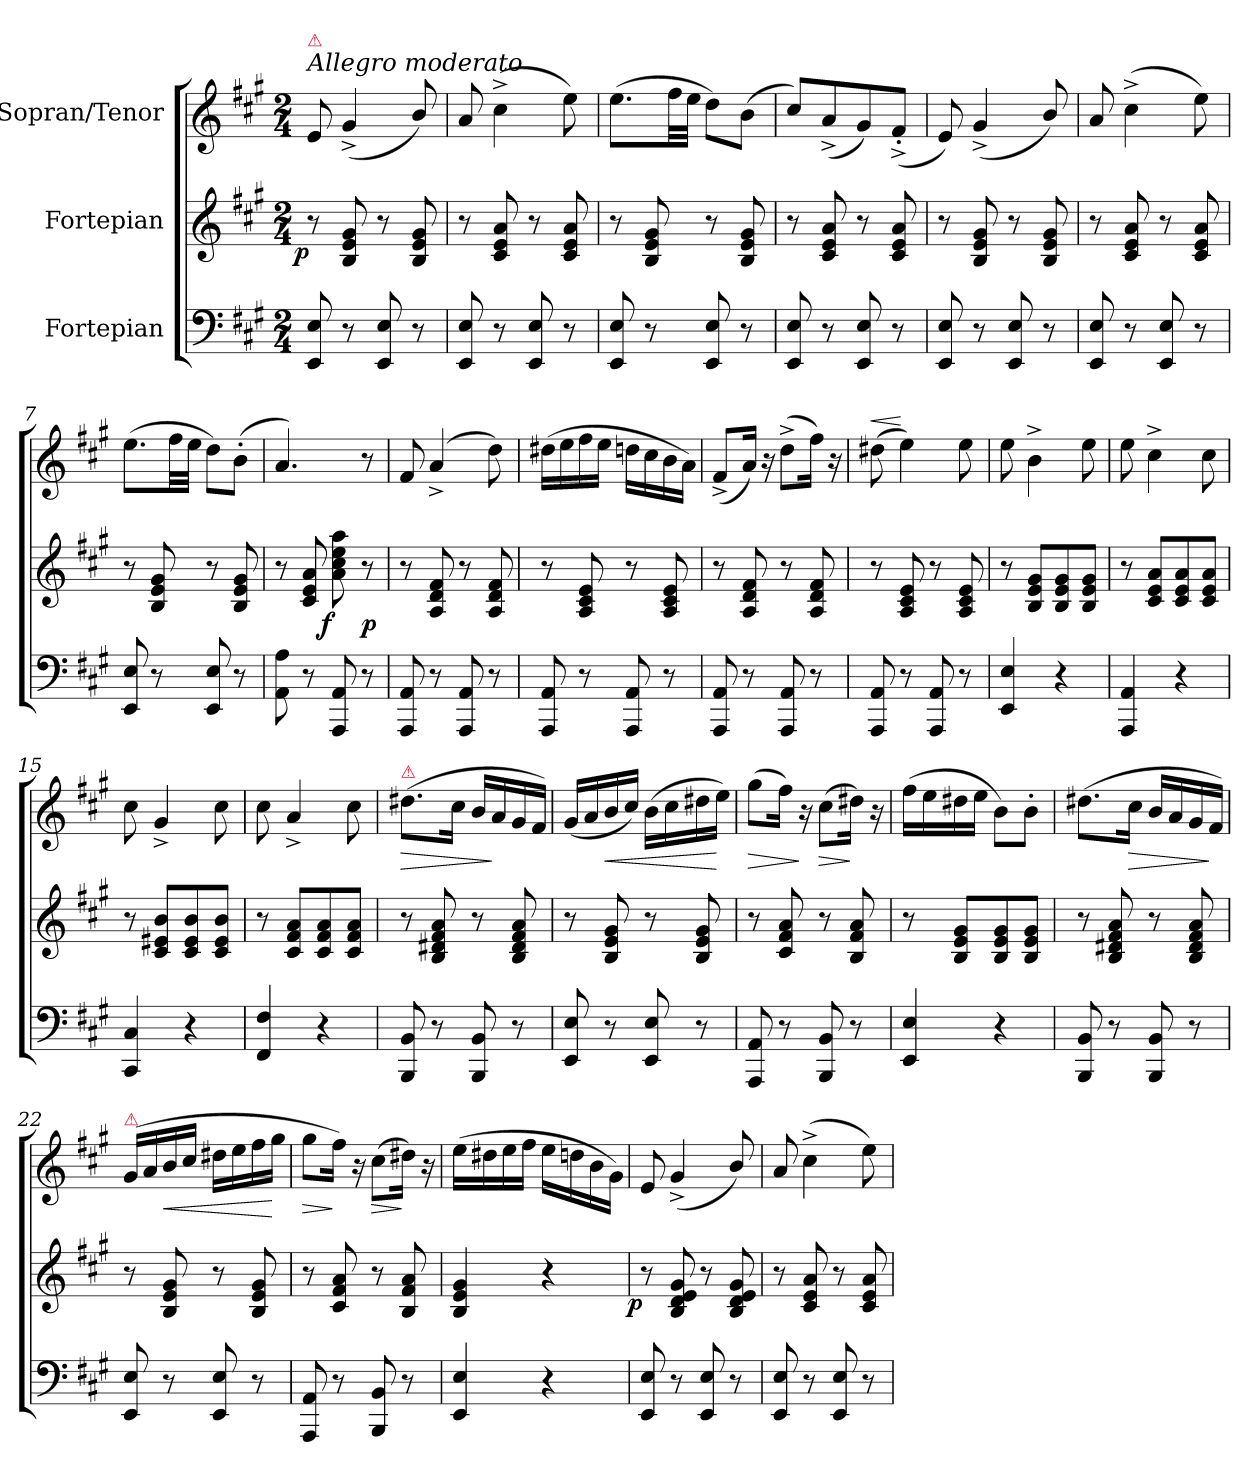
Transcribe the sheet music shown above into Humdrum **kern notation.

**kern	**kern	**dynam	**kern	**dynam
*part3	*part2	*part2	*part1	*part1
*staff3	*staff2	*staff2	*staff1	*staff1
*I"Fortepian	*I"Fortepian	*	*I"Sopran/Tenor	*
*clefF4	*clefG2	*	*clefG2	*
*k[f#c#g#]	*k[f#c#g#]	*	*k[f#c#g#]	*
*A:	*A:	*	*A:	*
*M2/4	*M2/4	*	*M2/4	*
=1	=1	=1	=1	=1
!	!	!	!LO:TX:a:i:t=Allegro moderato	!
!	!	!	!LO:TX:a:color=crimson:t=⚠	!
!	!	!LO:DY:b:rj	!	!
8EE/ 8E/	8r	p	8e/	.
8r	8B/ 8e/ 8g#/	.	(<4g#^>/	.
8EE/ 8E/	8r	.	.	.
8r	8B/ 8e/ 8g#/	.	8b/)	.
=2	=2	=2	=2	=2
8EE/ 8E/	8r	.	8a/	.
8r	8c#/ 8e/ 8a/	.	(>4cc#^>\	.
8EE/ 8E/	8r	.	.	.
8r	8c#/ 8e/ 8a/	.	8ee\)	.
=3	=3	=3	=3	=3
8EE/ 8E/	8r	.	(>8.ee\L	.
8r	8B/ 8e/ 8g#/	.	.	.
.	.	.	32ff#\LL	.
.	.	.	32ee\JJJ	.
8EE/ 8E/	8r	.	8dd\L)	.
8r	8B/ 8e/ 8g#/	.	(>8b\J	.
=4	=4	=4	=4	=4
8EE/ 8E/	8r	.	8cc#/L)	.
8r	8c#/ 8e/ 8a/	.	(<8a^</	.
8EE/ 8E/	8r	.	8g#/)	.
8r	8c#/ 8e/ 8a/	.	(<8f#'<^</J	.
=5	=5	=5	=5	=5
8EE/ 8E/	8r	.	8e/)	.
8r	8B/ 8e/ 8g#/	.	(<4g#^>/	.
8EE/ 8E/	8r	.	.	.
8r	8B/ 8e/ 8g#/	.	8b/)	.
=6	=6	=6	=6	=6
8EE/ 8E/	8r	.	8a/	.
8r	8c#/ 8e/ 8a/	.	(>4cc#^>\	.
8EE/ 8E/	8r	.	.	.
8r	8c#/ 8e/ 8a/	.	8ee\)	.
=7	=7	=7	=7	=7
8EE/ 8E/	8r	.	(>8.ee\L	.
8r	8B/ 8e/ 8g#/	.	.	.
.	.	.	32ff#\LL	.
.	.	.	32ee\JJJ	.
8EE/ 8E/	8r	.	8dd\L)	.
8r	8B/ 8e/ 8g#/	.	(>8b'>\J	.
=8	=8	=8	=8	=8
8AA\ 8A\	8r	.	4.a/)	.
8r	8c#/ 8e/ 8a/	.	.	.
!	!	!LO:DY:b:rj	!	!
8AAA/ 8AA/	8a\ 8cc#\ 8ee\ 8aa\	f	.	.
!	!	!LO:DY:b	!	!
8r	8r	p	8r	.
=9	=9	=9	=9	=9
8AAA/ 8AA/	8r	.	8f#/	.
8r	8A/ 8d/ 8f#/	.	(>4a^</	.
8AAA/ 8AA/	8r	.	.	.
8r	8A/ 8d/ 8f#/	.	8dd\)	.
=10	=10	=10	=10	=10
8AAA/ 8AA/	8r	.	(>16dd#X\LL	.
.	.	.	16ee\	.
8r	8A/ 8c#/ 8e/	.	16ff#\	.
.	.	.	16ee\JJ	.
8AAA/ 8AA/	8r	.	16ddn\LL	.
.	.	.	16cc#\	.
8r	8A/ 8c#/ 8e/	.	16b\	.
.	.	.	16a\JJ)	.
=11	=11	=11	=11	=11
8AAA/ 8AA/	8r	.	(<8f#^>/L	.
8r	8A/ 8d/ 8f#/	.	16a/Jk)	.
.	.	.	16r	.
8AAA/ 8AA/	8r	.	(>8dd^>\L	.
8r	8A/ 8d/ 8f#/	.	16ff#\Jk)	.
.	.	.	16r	.
=12	=12	=12	=12	=12
!	!	!	!	!LO:HP:a
8AAA/ 8AA/	8r	.	(>8dd#X\	<
8r	8A/ 8c#/ 8e/	.	4ee\)	[
8AAA/ 8AA/	8r	.	.	.
8r	8A/ 8c#/ 8e/	.	8ee\	.
=13	=13	=13	=13	=13
4EE/ 4E/	8r	.	8ee\	.
.	8B/ 8e/ 8g#/L	.	4b^>\	.
4r	8B/ 8e/ 8g#/	.	.	.
.	8B/ 8e/ 8g#/J	.	8ee\	.
=14	=14	=14	=14	=14
4AAA/ 4AA/	8r	.	8ee\	.
.	8c#/ 8e/ 8a/L	.	4cc#^>\	.
4r	8c#/ 8e/ 8a/	.	.	.
.	8c#/ 8e/ 8a/J	.	8cc#\	.
=15	=15	=15	=15	=15
4CC#/ 4C#/	8r	.	8cc#\	.
.	8c#/ 8e#X/ 8b/L	.	4g#^>/	.
4r	8c#/ 8e#/ 8b/	.	.	.
.	8c#/ 8e#/ 8b/J	.	8cc#\	.
=16	=16	=16	=16	=16
4FF#/ 4F#/	8r	.	8cc#\	.
.	8c#/ 8f#/ 8a/L	.	4a^>/	.
4r	8c#/ 8f#/ 8a/	.	.	.
.	8c#/ 8f#/ 8a/J	.	8cc#\	.
=17	=17	=17	=17	=17
!	!	!	!LO:TX:a:color=crimson:t=⚠	!
!	!	!LO:DY:b	!	!LO:HP:b
8BBB/ 8BB/	8r	for	(>8.dd#X\L	>
8r	8B/ 8d#X/ 8f#/ 8a/	.	.	.
.	.	.	16cc#\Jk	.
8BBB/ 8BB/	8r	.	16b/LL	.
.	.	.	16a/	]
8r	8B/ 8d#/ 8f#/ 8a/	.	16g#/	.
.	.	.	16f#/JJ)	.
=18	=18	=18	=18	=18
8EE/ 8E/	8r	.	(<16g#/LL	.
.	.	.	16a/	.
!	!	!	!	!LO:HP:b
8r	8B/ 8e/ 8g#/	.	16b/	<
.	.	.	16cc#/JJ)	.
8EE/ 8E/	8r	.	(>16b\LL	.
.	.	.	16cc#\	.
8r	8B/ 8e/ 8g#/	.	16dd#X\	.
.	.	.	16ee\JJ)	[
=19	=19	=19	=19	=19
!	!	!	!	!LO:HP:b
8AAA/ 8AA/	8r	.	(>8gg#\L	>
8r	8c#/ 8f#/ 8a/	.	16ff#\Jk)	.
.	.	.	16r	]
!	!	!	!	!LO:HP:b
8BBB/ 8BB/	8r	.	(>8cc#\L	>
8r	8B/ 8f#/ 8a/	.	16dd#X\Jk)	]
.	.	.	16r	.
=20	=20	=20	=20	=20
4EE/ 4E/	8r	.	(>16ff#\LL	.
.	.	.	16ee\	.
.	8B/ 8e/ 8g#/L	.	16dd#X\	.
.	.	.	16ee\JJ	.
4r	8B/ 8e/ 8g#/	.	8b\L)	.
.	8B/ 8e/ 8g#/J	.	8b'>\J	.
=21	=21	=21	=21	=21
8BBB/ 8BB/	8r	.	(>8.dd#X\L	.
8r	8B/ 8d#X/ 8f#/ 8a/	.	.	.
!	!	!	!	!LO:HP:b
.	.	.	16cc#\Jk	>
8BBB/ 8BB/	8r	.	16b/LL	.
.	.	.	16a/	.
8r	8B/ 8d#/ 8f#/ 8a/	.	16g#/	.
.	.	.	16f#/JJ)	]
=22	=22	=22	=22	=22
!	!	!	!LO:TX:a:color=crimson:t=⚠	!
8EE/ 8E/	8r	.	(>16g#/LL	.
.	.	.	16a/	.
!	!	!	!	!LO:HP:b
8r	8B/ 8e/ 8g#/	.	16b/	<
.	.	.	16cc#/JJ	.
8EE/ 8E/	8r	.	16dd#X\LL	.
.	.	.	16ee\	.
8r	8B/ 8e/ 8g#/	.	16ff#\	.
.	.	.	16gg#\JJ	[
=23	=23	=23	=23	=23
!	!	!	!	!LO:HP:b
8AAA/ 8AA/	8r	.	8gg#\L	>
8r	8c#/ 8f#/ 8a/	.	16ff#\Jk)	]
.	.	.	16r	.
!	!	!	!	!LO:HP:b
8BBB/ 8BB/	8r	.	(>8cc#\L	>
8r	8B/ 8f#/ 8a/	.	16dd#X\Jk)	]
.	.	.	16r	.
=24	=24	=24	=24	=24
4EE/ 4E/	4B/ 4e/ 4g#/	.	(>16ee\LL	.
.	.	.	16dd#X\	.
.	.	.	16ee\	.
.	.	.	16ff#\JJ	.
4r	4r	.	16ee\LL	.
.	.	.	16ddn\	.
.	.	.	16b\	.
.	.	.	16g#\JJ)	.
=25	=25	=25	=25	=25
!	!	!LO:DY:b:rj	!	!
8EE/ 8E/	8r	p	8e/	.
8r	8B/ 8d/ 8e/ 8g#/	.	(<4g#^>/	.
8EE/ 8E/	8r	.	.	.
8r	8B/ 8d/ 8e/ 8g#/	.	8b/)	.
=26	=26	=26	=26	=26
8EE/ 8E/	8r	.	8a/	.
8r	8c#/ 8e/ 8a/	.	(>4cc#^>\	.
8EE/ 8E/	8r	.	.	.
8r	8c#/ 8e/ 8a/	.	8ee\)	.
=	=	=	=	=
*-	*-	*-	*-	*-
